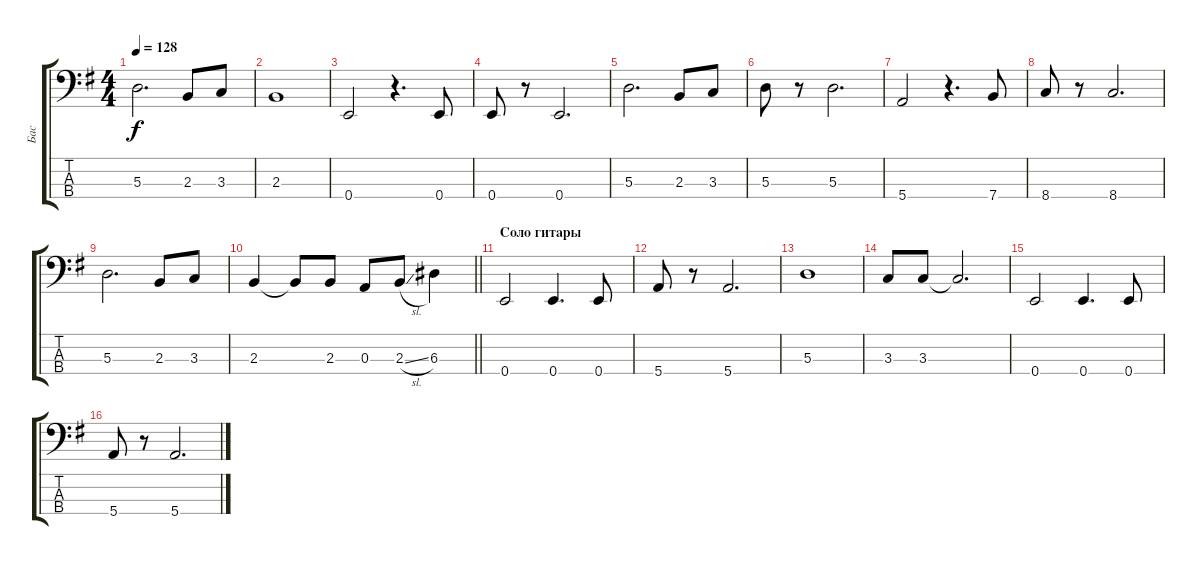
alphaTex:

\track ("Бас" "Бас") {instrument acousticbass}
\staff {score tabs}
\tuning (G2 D2 A1 E1) {hide}
\ts (4 4)
\tempo 128
\clef f4
\ks eminor
5.3.2{d dy f} 2.3.8 3.3.8 |
2.3.1 |
0.4.2{instrument electricbassfinger} r.4{d} 0.4.8 |
0.4.8 r.8 0.4.2{d} |
5.3.2{d} 2.3.8 3.3.8 |
5.3.8 r.8 5.3.2{d} |
5.4.2 r.4{d} 7.4.8 |
8.4.8 r.8 8.4.2{d} |
5.3.2{d} 2.3.8 3.3.8 |
\barLineRight lightlight
2.3.4 2.3{t}.8 2.3.8 0.3.8 2.3{sl}.8 6.3.4 |
\section ("" "Соло гитары")
0.4.2 0.4.4{d} 0.4.8 |
5.4.8 r.8 5.4.2{d} |
5.3.1 |
3.3.8 3.3.8 3.3{t}.2{d} |
0.4.2 0.4.4{d} 0.4.8 |
5.4.8 r.8 5.4.2{d}
